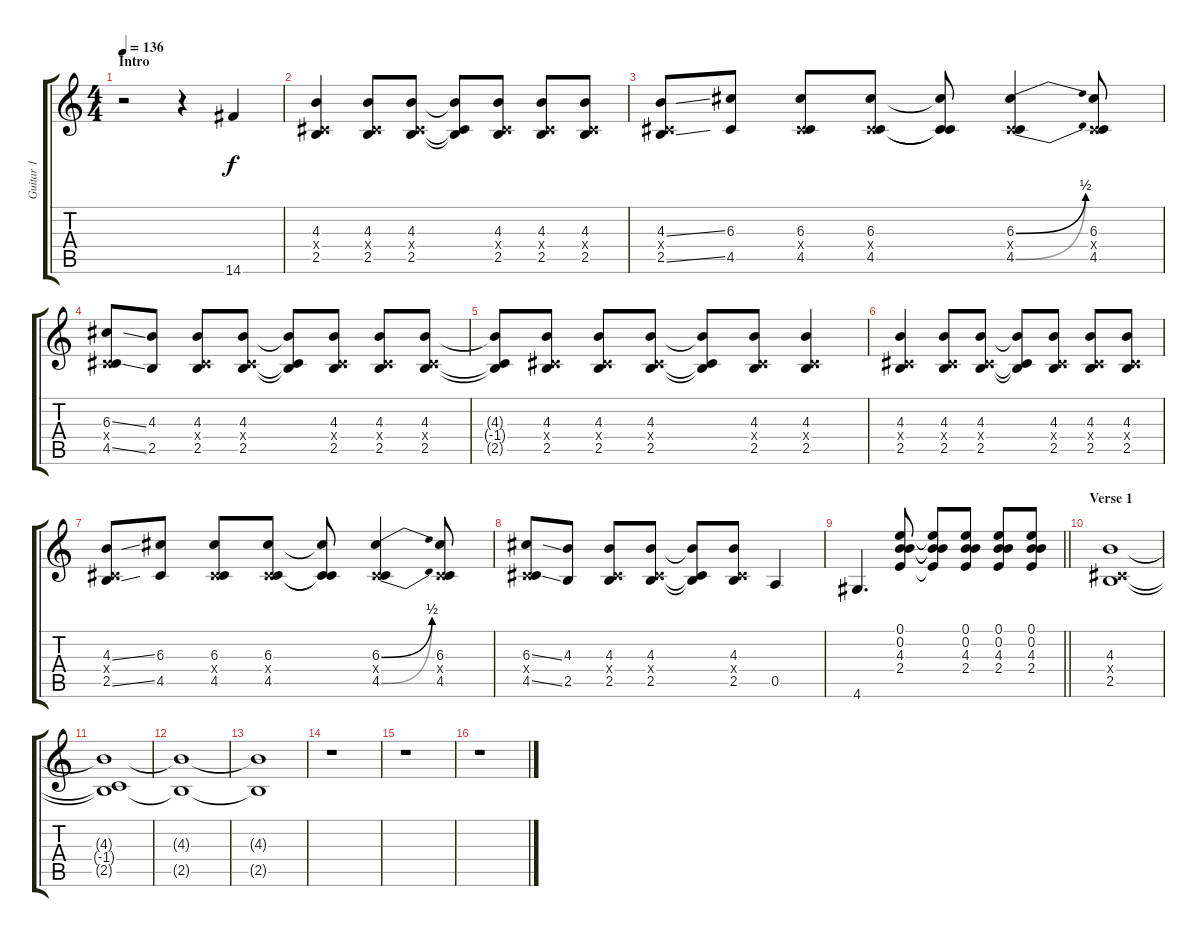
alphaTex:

\track ("Guitar 1" "Guitar 1") {instrument distortionguitar}
\staff {score tabs}
\tuning (E4 B3 G3 D3 A2 E2) {hide}
\ts (4 4)
\section ("" "Intro")
\tempo 136
\clef g2
\ks c
r.2{dy f instrument distortionguitar} r.4 14.6.4 |
(4.3 -1.4{x} 2.5).4 (4.3 -1.4{x} 2.5).8 (4.3 -1.4{x} 2.5).8 (4.3{t} -1.4{t} 2.5{t}).8 (4.3 -1.4{x} 2.5).8 (4.3 -1.4{x} 2.5).8 (4.3 -1.4{x} 2.5).8 |
(4.3{ss} -1.4{x} 2.5{ss}).8 (6.3 4.5).8 (6.3 -1.4{x} 4.5).8 (6.3 -1.4{x} 4.5).8 (6.3{t} -1.4{t} 4.5{t}).8 (6.3{be (bend 0 0 60 2)} -1.4{x} 4.5{be (bend 0 0 60 2)}).4 (6.3 -1.4{x} 4.5).8 |
(6.3{ss} -1.4{x} 4.5{ss}).8 (4.3 2.5).8 (4.3 -1.4{x} 2.5).8 (4.3 -1.4{x} 2.5).8 (4.3{t} -1.4{t} 2.5{t}).8 (4.3 -1.4{x} 2.5).8 (4.3 -1.4{x} 2.5).8 (4.3 -1.4{x} 2.5).8 |
(4.3{t} -1.4{t} 2.5{t}).8 (4.3 -1.4{x} 2.5).8 (4.3 -1.4{x} 2.5).8 (4.3 -1.4{x} 2.5).8 (4.3{t} -1.4{t} 2.5{t}).8 (4.3 -1.4{x} 2.5).8 (4.3 -1.4{x} 2.5).4 |
(4.3 -1.4{x} 2.5).4 (4.3 -1.4{x} 2.5).8 (4.3 -1.4{x} 2.5).8 (4.3{t} -1.4{t} 2.5{t}).8 (4.3 -1.4{x} 2.5).8 (4.3 -1.4{x} 2.5).8 (4.3 -1.4{x} 2.5).8 |
(4.3{ss} -1.4{x} 2.5{ss}).8 (6.3 4.5).8 (6.3 -1.4{x} 4.5).8 (6.3 -1.4{x} 4.5).8 (6.3{t} -1.4{t} 4.5{t}).8 (6.3{be (bend 0 0 60 2)} -1.4{x} 4.5{be (bend 0 0 60 2)}).4 (6.3 -1.4{x} 4.5).8 |
(6.3{ss} -1.4{x} 4.5{ss}).8 (4.3 2.5).8 (4.3 -1.4{x} 2.5).8 (4.3 -1.4{x} 2.5).8 (4.3{t} -1.4{t} 2.5{t}).8 (4.3 -1.4{x} 2.5).8 0.5.4 |
\barLineRight lightlight
4.6.4{d} (0.1 0.2 4.3 2.4).8 (0.1{t} 0.2{t} 4.3{t} 2.4{t}).8 (0.1 0.2 4.3 2.4).8 (0.1 0.2 4.3 2.4).8 (0.1 0.2 4.3 2.4).8 |
\section ("" "Verse 1")
(4.3 -1.4{x} 2.5).1 |
(4.3{t} -1.4{t} 2.5{t}).1 |
(4.3{t} 2.5{t}).1 |
(4.3{t} 2.5{t}).1 |
r.1 |
r.1 |
r.1
